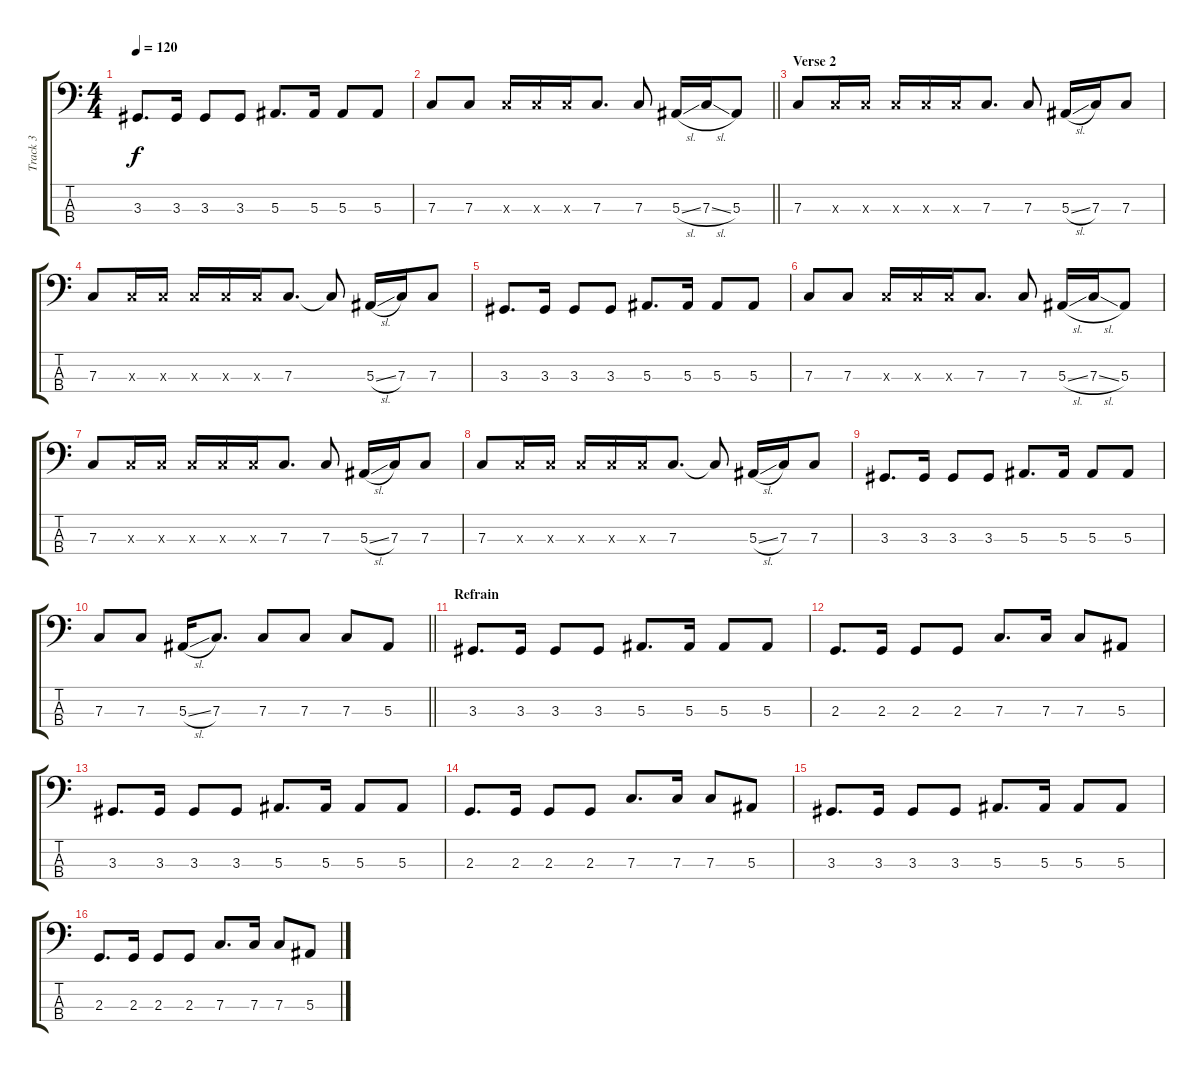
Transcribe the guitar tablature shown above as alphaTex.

\track ("Track 3" "Track 3") {instrument electricbassfinger}
\staff {score tabs}
\tuning (Eb2 Bb1 F1 C1) {hide}
\ts (4 4)
\tempo 120
\clef f4
\ks c
3.3.8{d dy f} 3.3.16 3.3.8 3.3.8 5.3.8{d} 5.3.16 5.3.8 5.3.8 |
\barLineRight lightlight
7.3.8 7.3.8 7.3{x}.16 7.3{x}.16 7.3{x}.16 7.3.8{d} 7.3.8 5.3{sl}.16 7.3{sl}.16 5.3.8 |
\section ("" "Verse 2")
7.3.8 7.3{x}.16 7.3{x}.16 7.3{x}.16 7.3{x}.16 7.3{x}.16 7.3.8{d} 7.3.8 5.3{sl}.16 7.3.16 7.3.8 |
7.3.8 7.3{x}.16 7.3{x}.16 7.3{x}.16 7.3{x}.16 7.3{x}.16 7.3.8{d} 7.3{t}.8 5.3{sl}.16 7.3.16 7.3.8 |
3.3.8{d} 3.3.16 3.3.8 3.3.8 5.3.8{d} 5.3.16 5.3.8 5.3.8 |
7.3.8 7.3.8 7.3{x}.16 7.3{x}.16 7.3{x}.16 7.3.8{d} 7.3.8 5.3{sl}.16 7.3{sl}.16 5.3.8 |
7.3.8 7.3{x}.16 7.3{x}.16 7.3{x}.16 7.3{x}.16 7.3{x}.16 7.3.8{d} 7.3.8 5.3{sl}.16 7.3.16 7.3.8 |
7.3.8 7.3{x}.16 7.3{x}.16 7.3{x}.16 7.3{x}.16 7.3{x}.16 7.3.8{d} 7.3{t}.8 5.3{sl}.16 7.3.16 7.3.8 |
3.3.8{d} 3.3.16 3.3.8 3.3.8 5.3.8{d} 5.3.16 5.3.8 5.3.8 |
\barLineRight lightlight
7.3.8 7.3.8 5.3{sl}.16 7.3.8{d} 7.3.8 7.3.8 7.3.8 5.3.8 |
\section ("" "Refrain")
3.3.8{d} 3.3.16 3.3.8 3.3.8 5.3.8{d} 5.3.16 5.3.8 5.3.8 |
2.3.8{d} 2.3.16 2.3.8 2.3.8 7.3.8{d} 7.3.16 7.3.8 5.3.8 |
3.3.8{d} 3.3.16 3.3.8 3.3.8 5.3.8{d} 5.3.16 5.3.8 5.3.8 |
2.3.8{d} 2.3.16 2.3.8 2.3.8 7.3.8{d} 7.3.16 7.3.8 5.3.8 |
3.3.8{d} 3.3.16 3.3.8 3.3.8 5.3.8{d} 5.3.16 5.3.8 5.3.8 |
2.3.8{d} 2.3.16 2.3.8 2.3.8 7.3.8{d} 7.3.16 7.3.8 5.3.8
